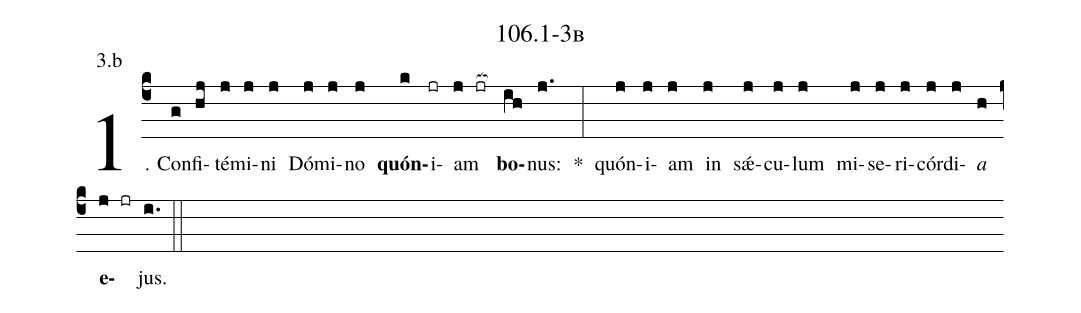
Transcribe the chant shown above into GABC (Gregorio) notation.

name: 106.1-3b;
annotation: 3.b;
%%
(c4)1. Con(g)fi(hj)té(j)mi(j)ni(j) Dó(j)mi(j)no(j) <b>quón</b>(k)i(jr)am(j jr[ocb:1{]) <b>bo</b>(ih[ocb:0}])nus:(j.) *(:) quón(j)i(j)am(j) in(j) sǽ(j)cu(j)lum(j) mi(j)se(j)ri(j)cór(j)di(j)<i>a</i>(h) <b>e</b>(j jr)jus.(i.) (::)
